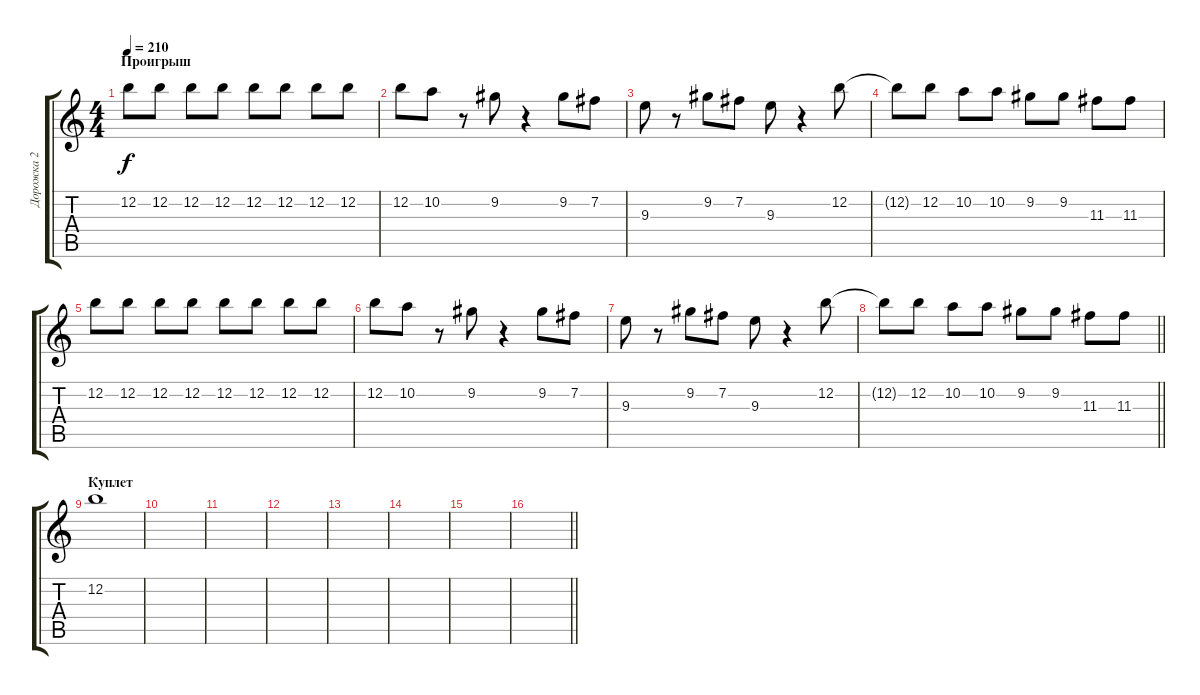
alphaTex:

\track ("Дорожка 2" "Дорожка 2") {mute instrument distortionguitar}
\staff {score tabs}
\tuning (E4 B3 G3 D3 A2 E2) {hide}
\ts (4 4)
\section ("" "Проигрыш")
\tempo 210
\clef g2
\ks c
12.2.8{dy f} 12.2.8 12.2.8 12.2.8 12.2.8 12.2.8 12.2.8 12.2.8 |
12.2.8 10.2.8 r.8 9.2.8 r.4 9.2.8 7.2.8 |
9.3.8 r.8 9.2.8 7.2.8 9.3.8 r.4 12.2.8 |
12.2{t}.8 12.2.8 10.2.8 10.2.8 9.2.8 9.2.8 11.3.8 11.3.8 |
12.2.8 12.2.8 12.2.8 12.2.8 12.2.8 12.2.8 12.2.8 12.2.8 |
12.2.8 10.2.8 r.8 9.2.8 r.4 9.2.8 7.2.8 |
9.3.8 r.8 9.2.8 7.2.8 9.3.8 r.4 12.2.8 |
\barLineRight lightlight
12.2{t}.8 12.2.8 10.2.8 10.2.8 9.2.8 9.2.8 11.3.8 11.3.8 |
\section ("" "Куплет")
12.2.1 |
|
|
|
|
|
|
\barLineRight lightlight
